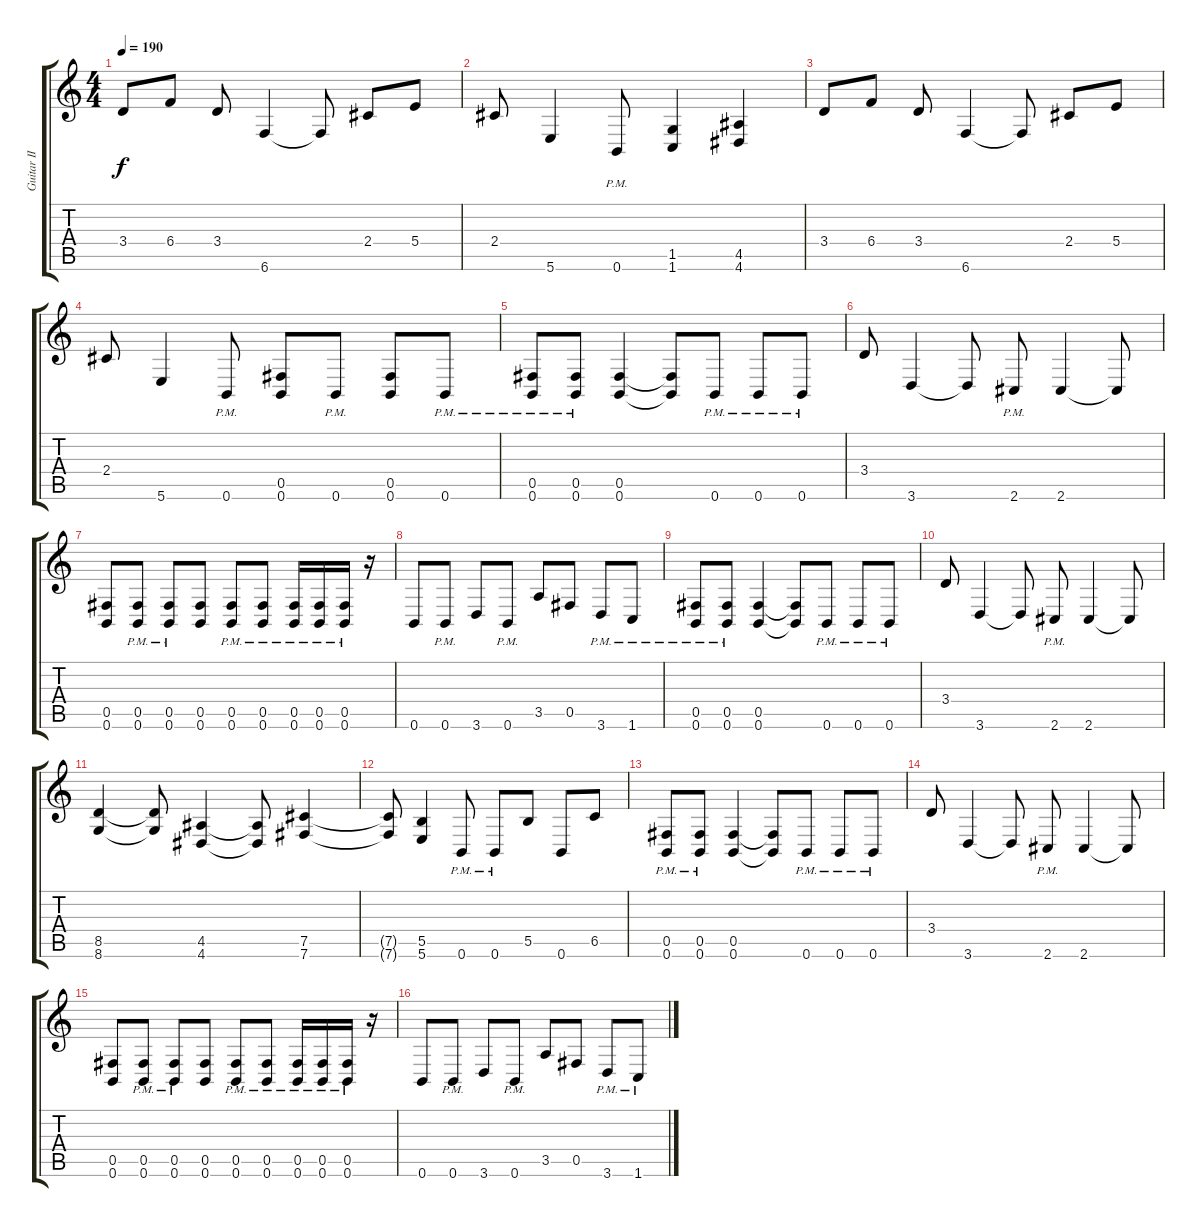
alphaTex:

\track ("Guitar II" "Guitar II") {instrument distortionguitar}
\staff {score tabs}
\tuning (Db4 Ab3 E3 B2 Gb2 B1) {hide}
\ts (4 4)
\tempo 190
\clef g2
\ks c
3.4.8{dy f} 6.4.8 3.4.8 6.6.4 6.6{t}.8 2.4.8 5.4.8 |
2.4.8 5.6.4 0.6{pm}.8 (1.5 1.6).4 (4.5 4.6).4 |
3.4.8 6.4.8 3.4.8 6.6.4 6.6{t}.8 2.4.8 5.4.8 |
2.4.8 5.6.4 0.6{pm}.8 (0.5 0.6).8 0.6{pm}.8 (0.5 0.6).8 0.6{pm}.8 |
(0.5{pm} 0.6{pm}).8 (0.5{pm} 0.6{pm}).8 (0.5 0.6).4 (0.5{t} 0.6{t}).8 0.6{pm}.8 0.6{pm}.8 0.6{pm}.8 |
3.4.8 3.6.4 3.6{t}.8 2.6{pm}.8 2.6.4 2.6{t}.8 |
(0.5 0.6).8 (0.5{pm} 0.6{pm}).8 (0.5{pm} 0.6{pm}).8 (0.5 0.6).8 (0.5{pm} 0.6{pm}).8 (0.5{pm} 0.6{pm}).8 (0.5{pm} 0.6{pm}).16 (0.5{pm} 0.6{pm}).16 (0.5{pm} 0.6{pm}).16 r.16 |
0.6.8 0.6{pm}.8 3.6.8 0.6{pm}.8 3.5.8 0.5.8 3.6{pm}.8 1.6{pm}.8 |
(0.5{pm} 0.6{pm}).8 (0.5{pm} 0.6{pm}).8 (0.5 0.6).4 (0.5{t} 0.6{t}).8 0.6{pm}.8 0.6{pm}.8 0.6{pm}.8 |
3.4.8 3.6.4 3.6{t}.8 2.6{pm}.8 2.6.4 2.6{t}.8 |
(8.5 8.6).4 (8.5{t} 8.6{t}).8 (4.5 4.6).4 (4.5{t} 4.6{t}).8 (7.5 7.6).4 |
(7.5{t} 7.6{t}).8 (5.5 5.6).4 0.6{pm}.8 0.6{pm}.8 5.5.8 0.6.8 6.5.8 |
(0.5{pm} 0.6{pm}).8 (0.5{pm} 0.6{pm}).8 (0.5 0.6).4 (0.5{t} 0.6{t}).8 0.6{pm}.8 0.6{pm}.8 0.6{pm}.8 |
3.4.8 3.6.4 3.6{t}.8 2.6{pm}.8 2.6.4 2.6{t}.8 |
(0.5 0.6).8 (0.5{pm} 0.6{pm}).8 (0.5{pm} 0.6{pm}).8 (0.5 0.6).8 (0.5{pm} 0.6{pm}).8 (0.5{pm} 0.6{pm}).8 (0.5{pm} 0.6{pm}).16 (0.5{pm} 0.6{pm}).16 (0.5{pm} 0.6{pm}).16 r.16 |
0.6.8 0.6{pm}.8 3.6.8 0.6{pm}.8 3.5.8 0.5.8 3.6{pm}.8 1.6{pm}.8
